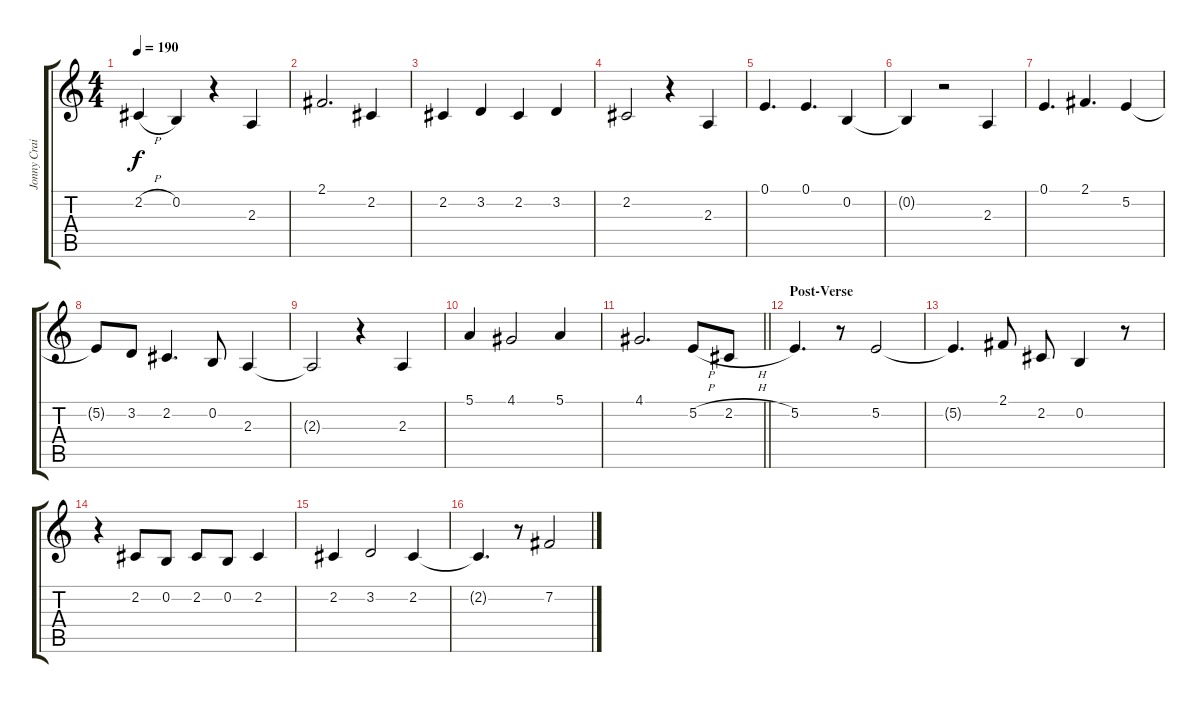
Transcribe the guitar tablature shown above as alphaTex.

\track ("Jonny Craig (Vocals)" "Jonny Crai") {instrument tenorsax}
\staff {score tabs}
\tuning (E4 B3 G3 D3 A2 E2) {hide}
\ts (4 4)
\tempo 190
\clef g2
\ks c
2.2{h t}.4{dy f} 0.2.4 r.4 2.3.4 |
2.1.2{d} 2.2.4 |
2.2.4 3.2.4 2.2.4 3.2.4 |
2.2.2 r.4 2.3.4 |
0.1.4{d} 0.1.4{d} 0.2.4 |
0.2{t}.4 r.2 2.3.4 |
0.1.4{d} 2.1.4{d} 5.2.4 |
5.2{t}.8 3.2.8 2.2.4{d} 0.2.8 2.3.4 |
2.3{t}.2 r.4 2.3.4 |
5.1.4 4.1.2 5.1.4 |
\barLineRight lightlight
4.1.2{d} 5.2{h}.8 2.2{h}.8 |
\section ("" "Post-Verse")
5.2.4{d} r.8 5.2.2 |
5.2{t}.4{d} 2.1.8 2.2.8 0.2.4 r.8 |
r.4 2.2.8 0.2.8 2.2.8 0.2.8 2.2.4 |
2.2.4 3.2.2 2.2.4 |
2.2{t}.4{d} r.8 7.2.2
